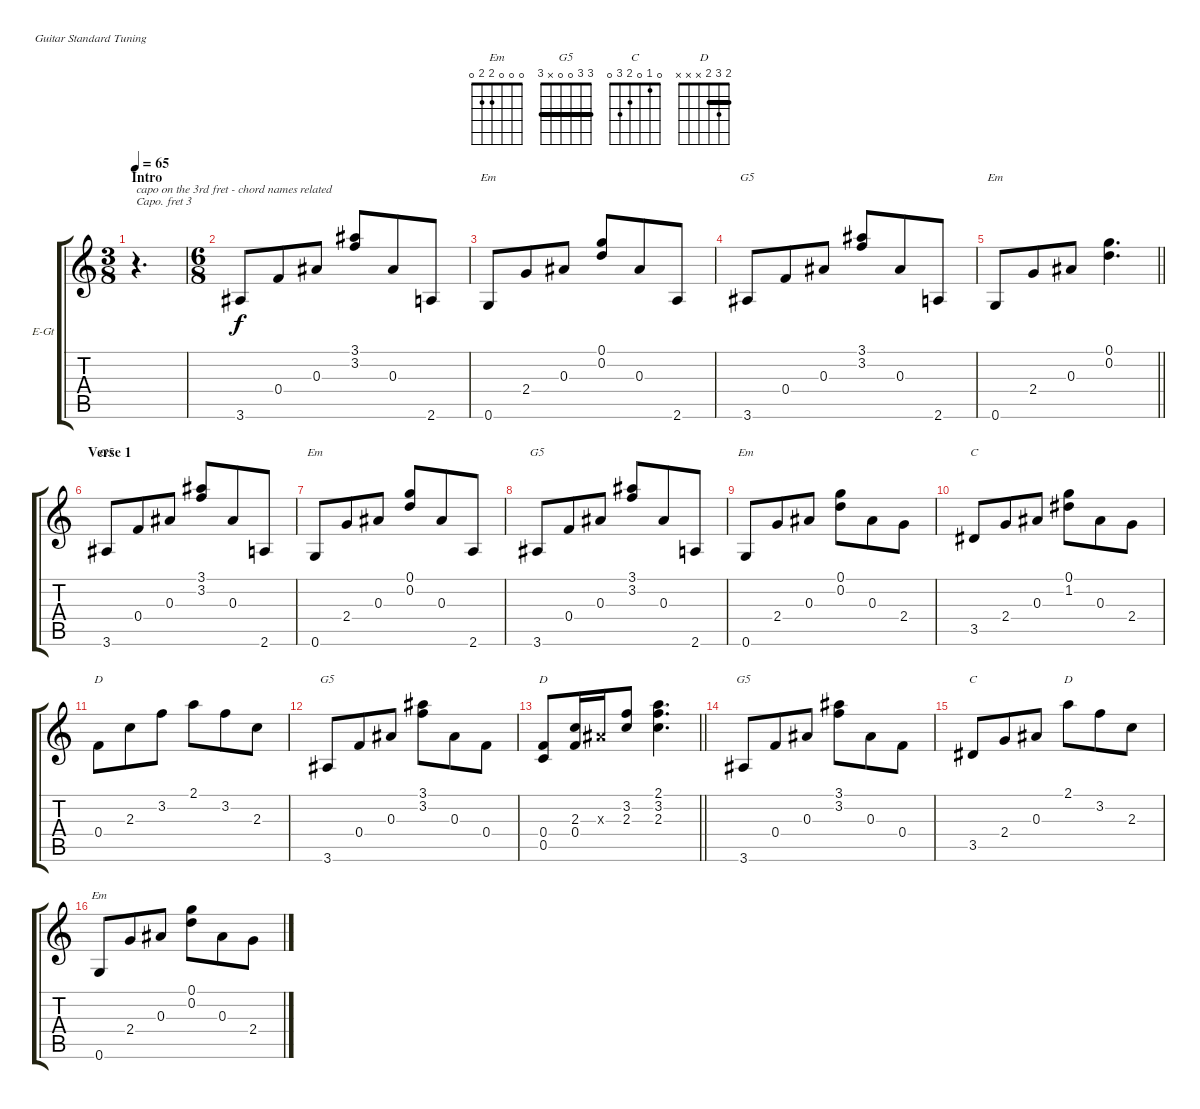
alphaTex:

\bracketExtendMode groupsimilarinstruments
\firstSystemTrackNameOrientation horizontal
\otherSystemsTrackNameOrientation horizontal
\track ("Clean Guitar" "E-Gt") {instrument electricguitarjazz}
\staff {score tabs}
\capo 3
\tuning (E4 B3 G3 D3 A2 E2)
\chord ("Em" 0 0 0 2 2 0) {showfingering false}
\chord ("G5" 3 3 0 0 x 3) {showfingering false barre 3}
\chord ("C" 0 1 0 2 3 0) {showfingering false}
\chord ("D" 2 3 2 x x x) {showfingering false barre 2}
\ts (3 8)
\section ("" "Intro")
\tempo 65
\clef g2
\ks c
r.4{d txt "capo on the 3rd fret - chord names related" dy f instrument electricguitarjazz} |
\ts (6 8)
3.6.8 0.4.8 0.3.8 (3.1 3.2).8 0.3.8 2.6.8 |
0.6.8{ch "Em"} 2.4.8 0.3.8 (0.1 0.2).8 0.3.8 2.6.8 |
3.6.8{ch "G5"} 0.4.8 0.3.8 (3.1 3.2).8 0.3.8 2.6.8 |
\barLineRight lightlight
0.6.8{ch "Em"} 2.4.8 0.3.8 (0.1 0.2).4{d} |
\section ("" "Verse 1")
3.6.8{ch "G5"} 0.4.8 0.3.8 (3.1 3.2).8 0.3.8 2.6.8 |
0.6.8{ch "Em"} 2.4.8 0.3.8 (0.1 0.2).8 0.3.8 2.6.8 |
3.6.8{ch "G5"} 0.4.8 0.3.8 (3.1 3.2).8 0.3.8 2.6.8 |
0.6.8{ch "Em"} 2.4.8 0.3.8 (0.1 0.2).8 0.3.8 2.4.8 |
3.5.8{ch "C"} 2.4.8 0.3.8 (0.1 1.2).8 0.3.8 2.4.8 |
0.4.8{ch "D"} 2.3.8 3.2.8 2.1.8 3.2.8 2.3.8 |
3.6.8{ch "G5"} 0.4.8 0.3.8 (3.1 3.2).8 0.3.8 0.4.8 |
\barLineRight lightlight
(0.4 0.5).8{ch "D"} (2.3 0.4).16 0.3{x}.16 (3.2 2.3).8 (2.1 3.2 2.3).4{d} |
\section ("" "")
3.6.8{ch "G5"} 0.4.8 0.3.8 (3.1 3.2).8 0.3.8 0.4.8 |
3.5.8{ch "C"} 2.4.8 0.3.8 2.1.8{ch "D"} 3.2.8 2.3.8 |
0.6.8{ch "Em"} 2.4.8 0.3.8 (0.1 0.2).8 0.3.8 2.4.8
